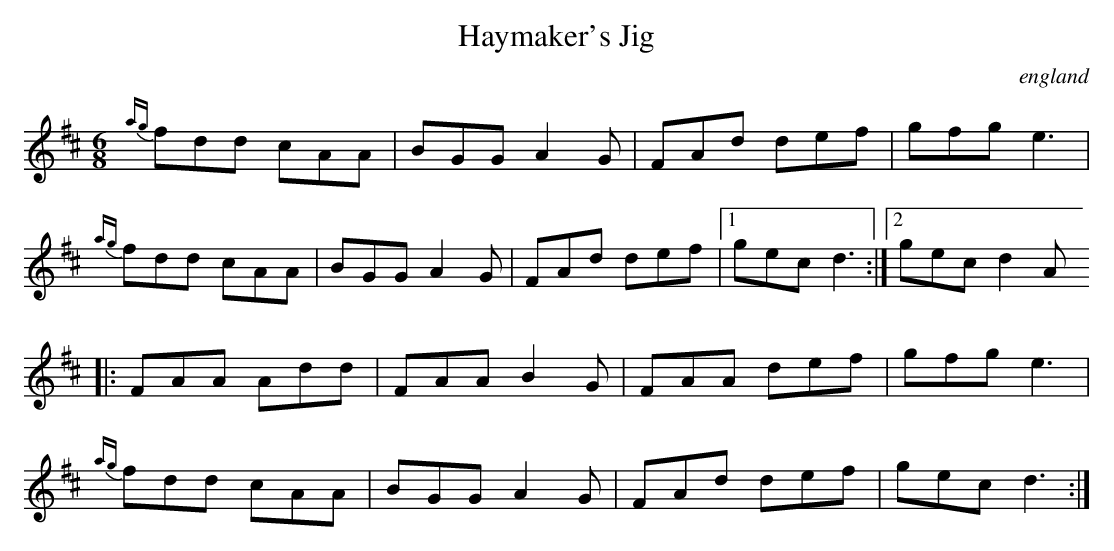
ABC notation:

X:1
T:Haymaker's Jig
O:england
M:6/8
L:1/8
K:D
{ag}fdd cAA|BGG A2G|FAd def|gfg e3|
{ag}fdd cAA|BGG A2G|FAd def|1 gec d3:|2 gec d2A
|:FAA Add|FAA B2G|FAA def|gfg e3|
{ag}fdd cAA|BGG A2G|FAd def|gec d3:|
